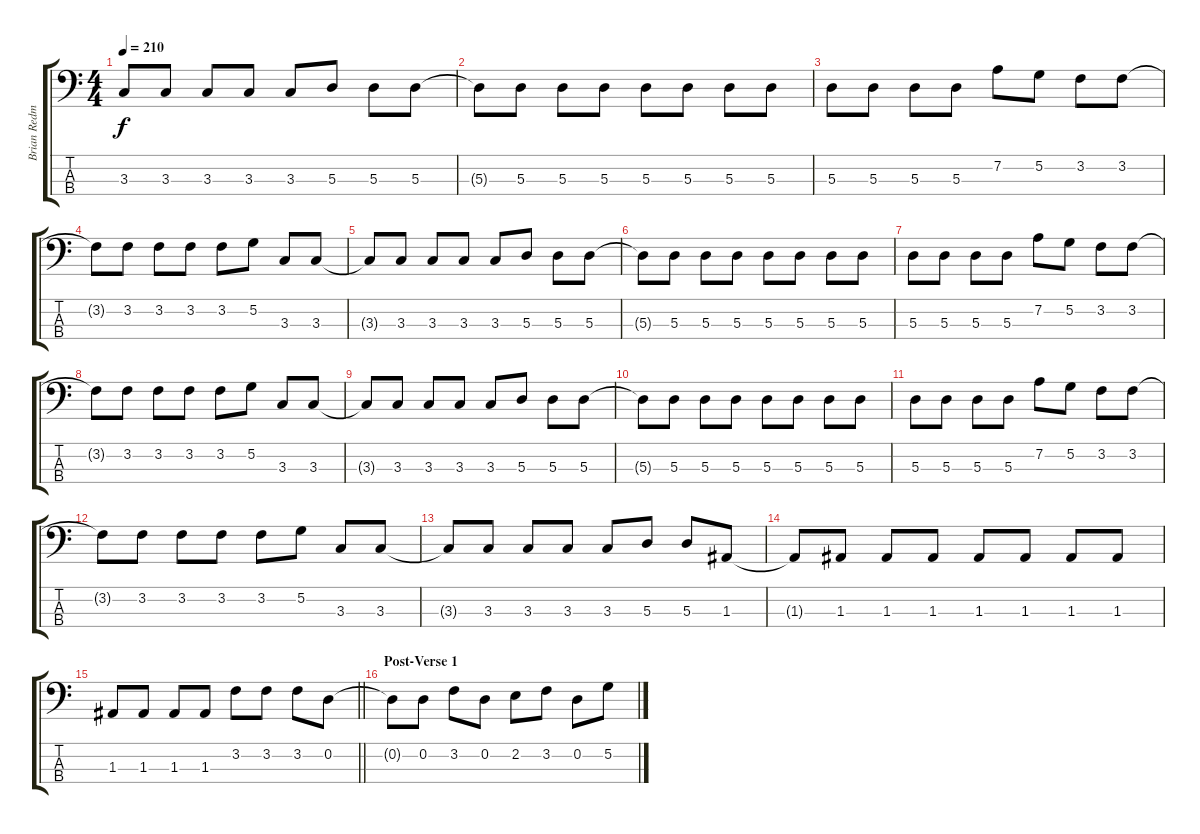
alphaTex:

\track ("Brian Redman" "Brian Redm") {instrument electricbassfinger}
\staff {score tabs}
\tuning (G2 D2 A1 D1) {hide}
\ts (4 4)
\tempo 210
\clef f4
\ks c
3.3{t}.8{dy f} 3.3.8 3.3.8 3.3.8 3.3.8 5.3.8 5.3.8 5.3.8 |
5.3{t}.8 5.3.8 5.3.8 5.3.8 5.3.8 5.3.8 5.3.8 5.3.8 |
5.3.8 5.3.8 5.3.8 5.3.8 7.2.8 5.2.8 3.2.8 3.2.8 |
3.2{t}.8 3.2.8 3.2.8 3.2.8 3.2.8 5.2.8 3.3.8 3.3.8 |
3.3{t}.8 3.3.8 3.3.8 3.3.8 3.3.8 5.3.8 5.3.8 5.3.8 |
5.3{t}.8 5.3.8 5.3.8 5.3.8 5.3.8 5.3.8 5.3.8 5.3.8 |
5.3.8 5.3.8 5.3.8 5.3.8 7.2.8 5.2.8 3.2.8 3.2.8 |
3.2{t}.8 3.2.8 3.2.8 3.2.8 3.2.8 5.2.8 3.3.8 3.3.8 |
3.3{t}.8 3.3.8 3.3.8 3.3.8 3.3.8 5.3.8 5.3.8 5.3.8 |
5.3{t}.8 5.3.8 5.3.8 5.3.8 5.3.8 5.3.8 5.3.8 5.3.8 |
5.3.8 5.3.8 5.3.8 5.3.8 7.2.8 5.2.8 3.2.8 3.2.8 |
3.2{t}.8 3.2.8 3.2.8 3.2.8 3.2.8 5.2.8 3.3.8 3.3.8 |
3.3{t}.8 3.3.8 3.3.8 3.3.8 3.3.8 5.3.8 5.3.8 1.3.8 |
1.3{t}.8 1.3.8 1.3.8 1.3.8 1.3.8 1.3.8 1.3.8 1.3.8 |
\barLineRight lightlight
1.3.8 1.3.8 1.3.8 1.3.8 3.2.8 3.2.8 3.2.8 0.2.8 |
\section ("" "Post-Verse 1")
0.2{t}.8 0.2.8 3.2.8 0.2.8 2.2.8 3.2.8 0.2.8 5.2.8
